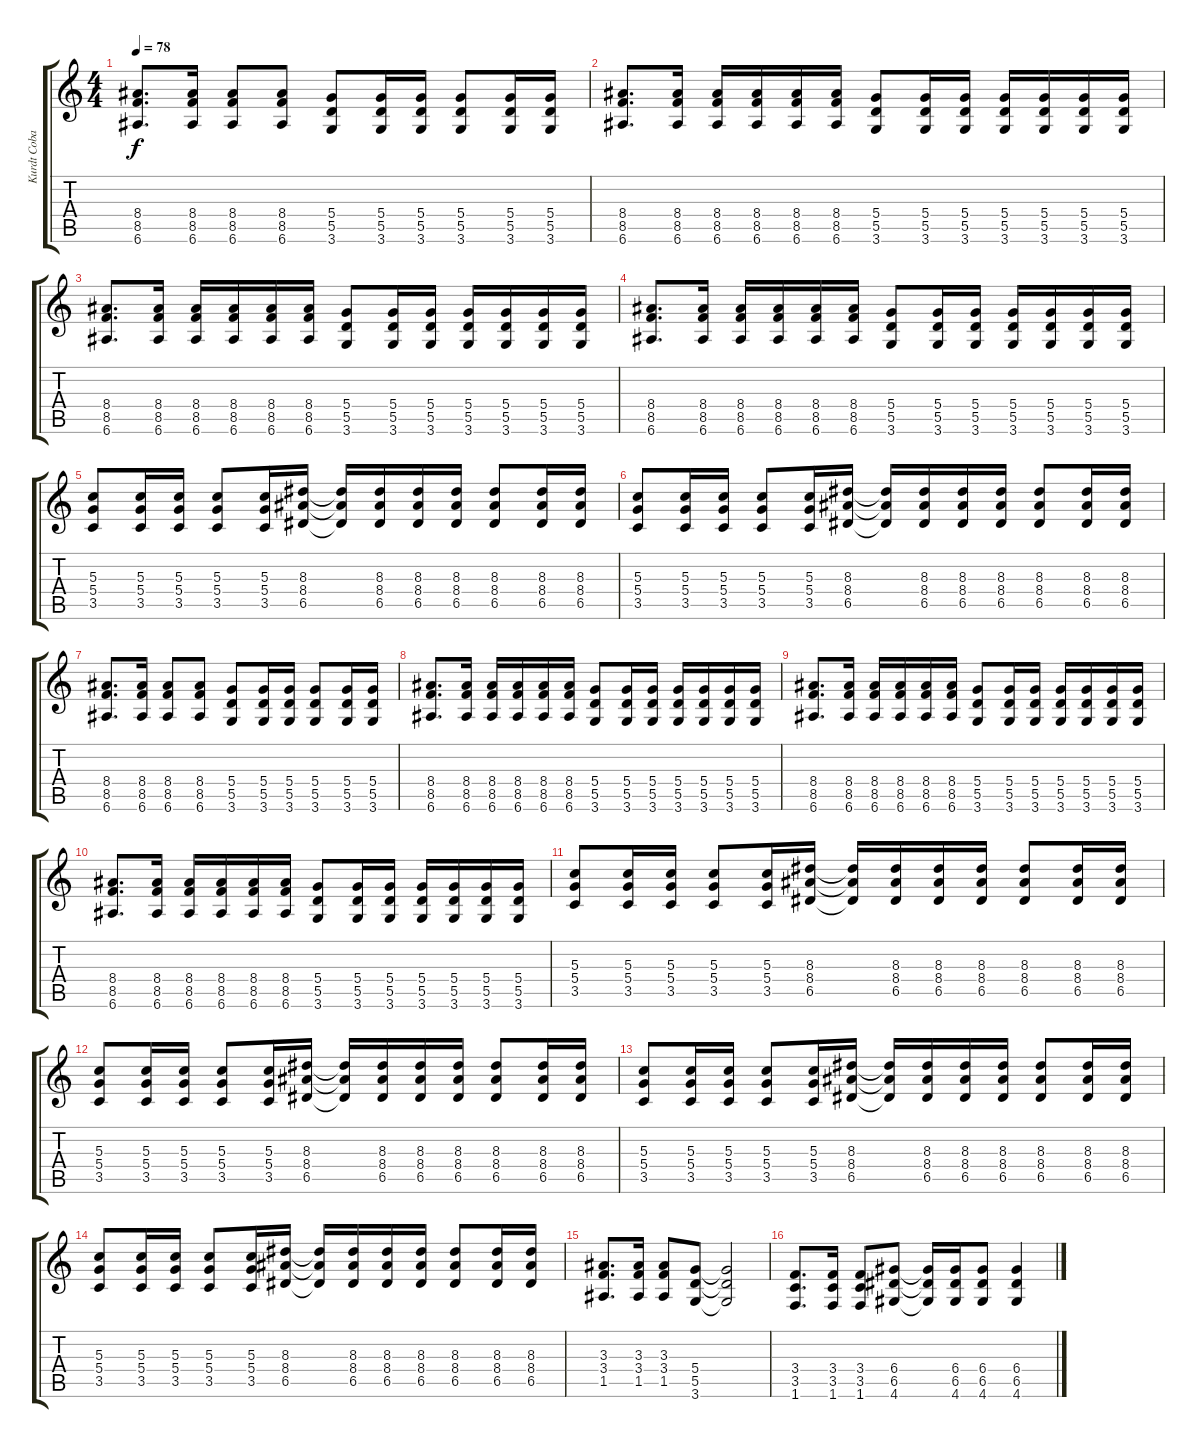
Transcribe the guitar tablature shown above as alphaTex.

\track ("Kurdt Cobain gitare drive" "Kurdt Coba") {instrument distortionguitar}
\staff {score tabs}
\tuning (E4 B3 G3 D3 A2 E2) {hide}
\ts (4 4)
\tempo 78
\clef g2
\ks c
(8.4 8.5 6.6).8{d dy f volume 14 balance 10} (8.4 8.5 6.6).16 (8.4 8.5 6.6).8 (8.4 8.5 6.6).8 (5.4 5.5 3.6).8 (5.4 5.5 3.6).16 (5.4 5.5 3.6).16 (5.4 5.5 3.6).8 (5.4 5.5 3.6).16 (5.4 5.5 3.6).16 |
(8.4 8.5 6.6).8{d} (8.4 8.5 6.6).16 (8.4 8.5 6.6).16 (8.4 8.5 6.6).16 (8.4 8.5 6.6).16 (8.4 8.5 6.6).16 (5.4 5.5 3.6).8 (5.4 5.5 3.6).16 (5.4 5.5 3.6).16 (5.4 5.5 3.6).16 (5.4 5.5 3.6).16 (5.4 5.5 3.6).16 (5.4 5.5 3.6).16 |
(8.4 8.5 6.6).8{d} (8.4 8.5 6.6).16 (8.4 8.5 6.6).16 (8.4 8.5 6.6).16 (8.4 8.5 6.6).16 (8.4 8.5 6.6).16 (5.4 5.5 3.6).8 (5.4 5.5 3.6).16 (5.4 5.5 3.6).16 (5.4 5.5 3.6).16 (5.4 5.5 3.6).16 (5.4 5.5 3.6).16 (5.4 5.5 3.6).16 |
(8.4 8.5 6.6).8{d} (8.4 8.5 6.6).16 (8.4 8.5 6.6).16 (8.4 8.5 6.6).16 (8.4 8.5 6.6).16 (8.4 8.5 6.6).16 (5.4 5.5 3.6).8 (5.4 5.5 3.6).16 (5.4 5.5 3.6).16 (5.4 5.5 3.6).16 (5.4 5.5 3.6).16 (5.4 5.5 3.6).16 (5.4 5.5 3.6).16 |
(5.3 5.4 3.5).8 (5.3 5.4 3.5).16 (5.3 5.4 3.5).16 (5.3 5.4 3.5).8 (5.3 5.4 3.5).16 (8.3 8.4 6.5).16 (8.3{t} 8.4{t} 6.5{t}).16 (8.3 8.4 6.5).16 (8.3 8.4 6.5).16 (8.3 8.4 6.5).16 (8.3 8.4 6.5).8 (8.3 8.4 6.5).16 (8.3 8.4 6.5).16 |
(5.3 5.4 3.5).8 (5.3 5.4 3.5).16 (5.3 5.4 3.5).16 (5.3 5.4 3.5).8 (5.3 5.4 3.5).16 (8.3 8.4 6.5).16 (8.3{t} 8.4{t} 6.5{t}).16 (8.3 8.4 6.5).16 (8.3 8.4 6.5).16 (8.3 8.4 6.5).16 (8.3 8.4 6.5).8 (8.3 8.4 6.5).16 (8.3 8.4 6.5).16 |
(8.4 8.5 6.6).8{d} (8.4 8.5 6.6).16 (8.4 8.5 6.6).8 (8.4 8.5 6.6).8 (5.4 5.5 3.6).8 (5.4 5.5 3.6).16 (5.4 5.5 3.6).16 (5.4 5.5 3.6).8 (5.4 5.5 3.6).16 (5.4 5.5 3.6).16 |
(8.4 8.5 6.6).8{d} (8.4 8.5 6.6).16 (8.4 8.5 6.6).16 (8.4 8.5 6.6).16 (8.4 8.5 6.6).16 (8.4 8.5 6.6).16 (5.4 5.5 3.6).8 (5.4 5.5 3.6).16 (5.4 5.5 3.6).16 (5.4 5.5 3.6).16 (5.4 5.5 3.6).16 (5.4 5.5 3.6).16 (5.4 5.5 3.6).16 |
(8.4 8.5 6.6).8{d} (8.4 8.5 6.6).16 (8.4 8.5 6.6).16 (8.4 8.5 6.6).16 (8.4 8.5 6.6).16 (8.4 8.5 6.6).16 (5.4 5.5 3.6).8 (5.4 5.5 3.6).16 (5.4 5.5 3.6).16 (5.4 5.5 3.6).16 (5.4 5.5 3.6).16 (5.4 5.5 3.6).16 (5.4 5.5 3.6).16 |
(8.4 8.5 6.6).8{d} (8.4 8.5 6.6).16 (8.4 8.5 6.6).16 (8.4 8.5 6.6).16 (8.4 8.5 6.6).16 (8.4 8.5 6.6).16 (5.4 5.5 3.6).8 (5.4 5.5 3.6).16 (5.4 5.5 3.6).16 (5.4 5.5 3.6).16 (5.4 5.5 3.6).16 (5.4 5.5 3.6).16 (5.4 5.5 3.6).16 |
(5.3 5.4 3.5).8 (5.3 5.4 3.5).16 (5.3 5.4 3.5).16 (5.3 5.4 3.5).8 (5.3 5.4 3.5).16 (8.3 8.4 6.5).16 (8.3{t} 8.4{t} 6.5{t}).16 (8.3 8.4 6.5).16 (8.3 8.4 6.5).16 (8.3 8.4 6.5).16 (8.3 8.4 6.5).8 (8.3 8.4 6.5).16 (8.3 8.4 6.5).16 |
(5.3 5.4 3.5).8 (5.3 5.4 3.5).16 (5.3 5.4 3.5).16 (5.3 5.4 3.5).8 (5.3 5.4 3.5).16 (8.3 8.4 6.5).16 (8.3{t} 8.4{t} 6.5{t}).16 (8.3 8.4 6.5).16 (8.3 8.4 6.5).16 (8.3 8.4 6.5).16 (8.3 8.4 6.5).8 (8.3 8.4 6.5).16 (8.3 8.4 6.5).16 |
(5.3 5.4 3.5).8 (5.3 5.4 3.5).16 (5.3 5.4 3.5).16 (5.3 5.4 3.5).8 (5.3 5.4 3.5).16 (8.3 8.4 6.5).16 (8.3{t} 8.4{t} 6.5{t}).16 (8.3 8.4 6.5).16 (8.3 8.4 6.5).16 (8.3 8.4 6.5).16 (8.3 8.4 6.5).8 (8.3 8.4 6.5).16 (8.3 8.4 6.5).16 |
(5.3 5.4 3.5).8 (5.3 5.4 3.5).16 (5.3 5.4 3.5).16 (5.3 5.4 3.5).8 (5.3 5.4 3.5).16 (8.3 8.4 6.5).16 (8.3{t} 8.4{t} 6.5{t}).16 (8.3 8.4 6.5).16 (8.3 8.4 6.5).16 (8.3 8.4 6.5).16 (8.3 8.4 6.5).8 (8.3 8.4 6.5).16 (8.3 8.4 6.5).16 |
(3.3 3.4 1.5).8{d} (3.3 3.4 1.5).16 (3.3 3.4 1.5).8 (5.4 5.5 3.6).8 (5.4{t} 5.5{t} 3.6{t}).2 |
(3.4 3.5 1.6).8{d} (3.4 3.5 1.6).16 (3.4 3.5 1.6).8 (6.4 6.5 4.6).8 (6.4{t} 6.5{t} 4.6{t}).16 (6.4 6.5 4.6).16 (6.4 6.5 4.6).8 (6.4 6.5 4.6).4
